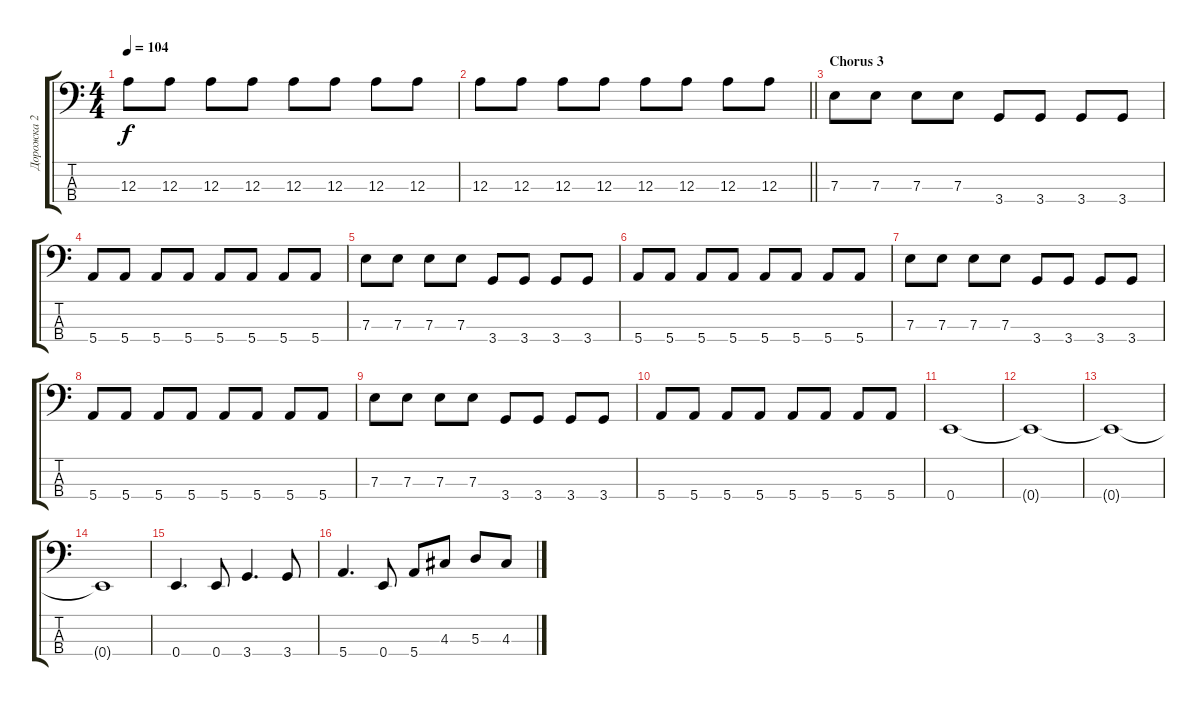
\track ("Дорожка 2" "Дорожка 2") {instrument electricbassfinger}
\staff {score tabs}
\tuning (G2 D2 A1 E1) {hide}
\ts (4 4)
\tempo 104
\clef f4
\ks c
12.3.8{dy f} 12.3.8 12.3.8 12.3.8 12.3.8 12.3.8 12.3.8 12.3.8 |
\barLineRight lightlight
12.3.8 12.3.8 12.3.8 12.3.8 12.3.8 12.3.8 12.3.8 12.3.8 |
\section ("" "Chorus 3")
7.3.8 7.3.8 7.3.8 7.3.8 3.4.8 3.4.8 3.4.8 3.4.8 |
5.4.8 5.4.8 5.4.8 5.4.8 5.4.8 5.4.8 5.4.8 5.4.8 |
7.3.8 7.3.8 7.3.8 7.3.8 3.4.8 3.4.8 3.4.8 3.4.8 |
5.4.8 5.4.8 5.4.8 5.4.8 5.4.8 5.4.8 5.4.8 5.4.8 |
7.3.8 7.3.8 7.3.8 7.3.8 3.4.8 3.4.8 3.4.8 3.4.8 |
5.4.8 5.4.8 5.4.8 5.4.8 5.4.8 5.4.8 5.4.8 5.4.8 |
7.3.8 7.3.8 7.3.8 7.3.8 3.4.8 3.4.8 3.4.8 3.4.8 |
5.4.8 5.4.8 5.4.8 5.4.8 5.4.8 5.4.8 5.4.8 5.4.8 |
0.4.1 |
0.4{t}.1 |
0.4{t}.1 |
0.4{t}.1 |
0.4.4{d} 0.4.8 3.4.4{d} 3.4.8 |
5.4.4{d} 0.4.8 5.4.8 4.3.8 5.3.8 4.3.8
